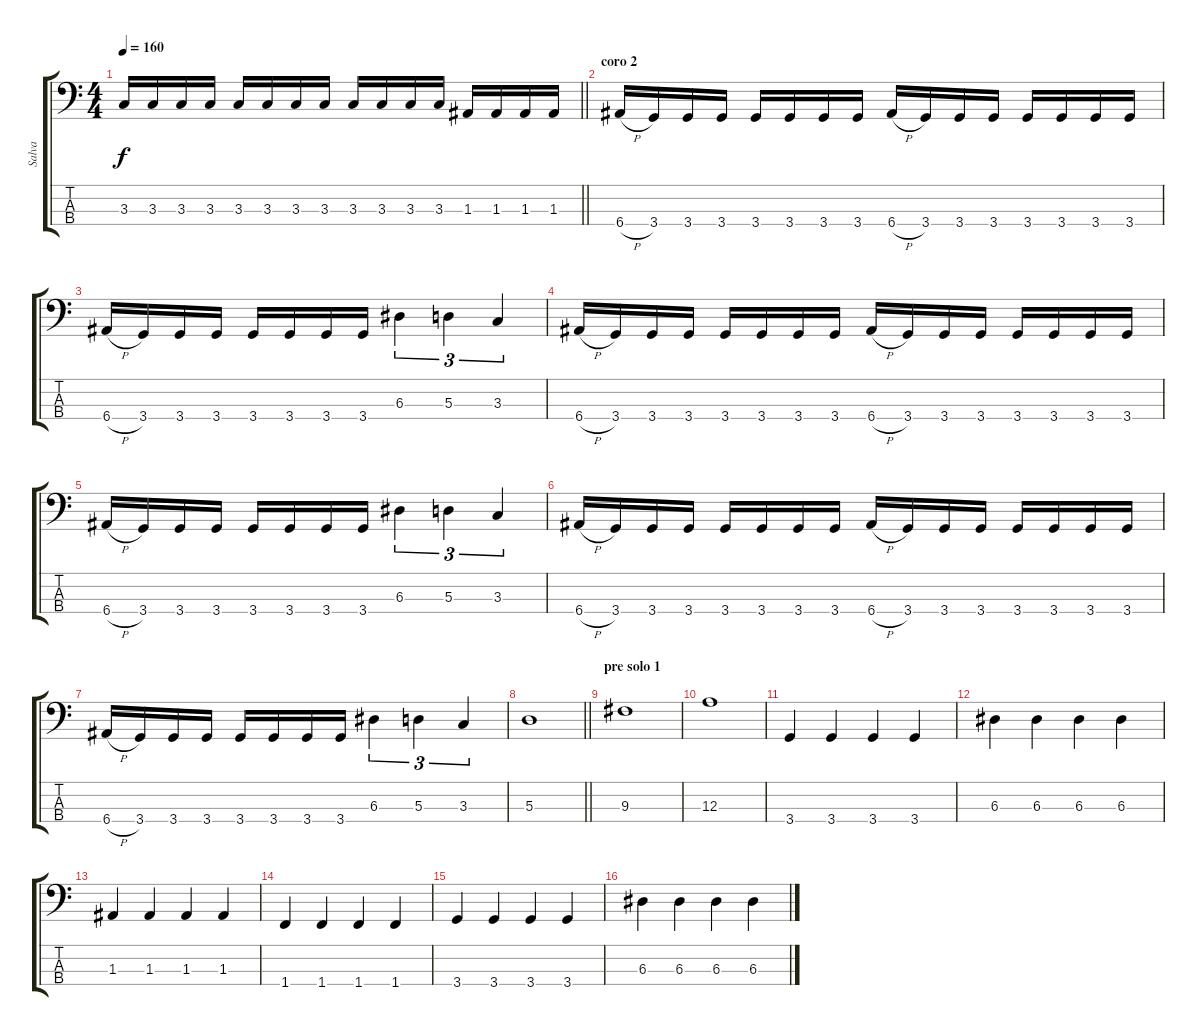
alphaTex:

\track ("Salva" "Salva") {instrument electricbassfinger}
\staff {score tabs}
\tuning (G2 D2 A1 E1) {hide}
\ts (4 4)
\tempo 160
\clef f4
\barLineRight lightlight
\ks c
3.3.16{dy f} 3.3.16 3.3.16 3.3.16 3.3.16 3.3.16 3.3.16 3.3.16 3.3.16 3.3.16 3.3.16 3.3.16 1.3.16 1.3.16 1.3.16 1.3.16 |
\section ("" "coro 2")
6.4{h}.16 3.4.16 3.4.16 3.4.16 3.4.16 3.4.16 3.4.16 3.4.16 6.4{h}.16 3.4.16 3.4.16 3.4.16 3.4.16 3.4.16 3.4.16 3.4.16 |
6.4{h}.16 3.4.16 3.4.16 3.4.16 3.4.16 3.4.16 3.4.16 3.4.16 6.3.4{tu (3 2)} 5.3.4{tu (3 2)} 3.3.4{tu (3 2)} |
6.4{h}.16 3.4.16 3.4.16 3.4.16 3.4.16 3.4.16 3.4.16 3.4.16 6.4{h}.16 3.4.16 3.4.16 3.4.16 3.4.16 3.4.16 3.4.16 3.4.16 |
6.4{h}.16 3.4.16 3.4.16 3.4.16 3.4.16 3.4.16 3.4.16 3.4.16 6.3.4{tu (3 2)} 5.3.4{tu (3 2)} 3.3.4{tu (3 2)} |
6.4{h}.16 3.4.16 3.4.16 3.4.16 3.4.16 3.4.16 3.4.16 3.4.16 6.4{h}.16 3.4.16 3.4.16 3.4.16 3.4.16 3.4.16 3.4.16 3.4.16 |
6.4{h}.16 3.4.16 3.4.16 3.4.16 3.4.16 3.4.16 3.4.16 3.4.16 6.3.4{tu (3 2)} 5.3.4{tu (3 2)} 3.3.4{tu (3 2)} |
\barLineRight lightlight
5.3.1 |
\section ("" "pre solo 1")
9.3.1 |
12.3.1 |
3.4.4 3.4.4 3.4.4 3.4.4 |
6.3.4 6.3.4 6.3.4 6.3.4 |
1.3.4 1.3.4 1.3.4 1.3.4 |
1.4.4 1.4.4 1.4.4 1.4.4 |
3.4.4 3.4.4 3.4.4 3.4.4 |
6.3.4 6.3.4 6.3.4 6.3.4
